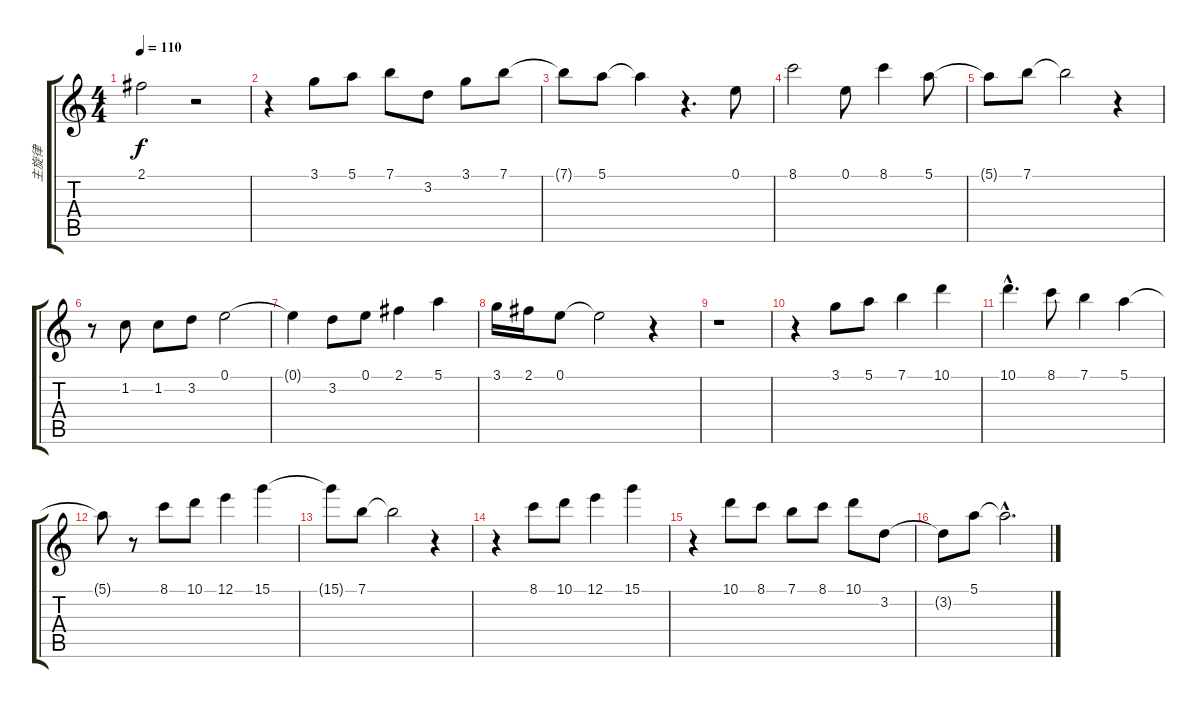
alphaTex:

\track ("主旋律" "主旋律") {instrument overdrivenguitar}
\staff {score tabs}
\tuning (E4 B3 G3 D3 A2 E2) {hide}
\ts (4 4)
\tempo 110
\clef g2
\ks c
2.1{t}.2{dy f} r.2 |
r.4 3.1.8 5.1.8 7.1.8 3.2.8 3.1.8 7.1.8 |
7.1{t}.8 5.1.8 5.1{t}.4 r.4{d} 0.1.8 |
8.1.2 0.1.8 8.1.4 5.1.8 |
5.1{t}.8 7.1.8 7.1{t}.2 r.4 |
r.8 1.2.8 1.2.8 3.2.8 0.1.2 |
0.1{t}.4 3.2.8 0.1.8 2.1.4 5.1.4 |
3.1.16 2.1.16 0.1.8 0.1{t}.2 r.4 |
r.1 |
r.4 3.1.8 5.1.8 7.1.4 10.1.4 |
10.1{hac}.4{d} 8.1.8 7.1.4 5.1.4 |
5.1{t}.8 r.8 8.1.8 10.1.8 12.1.4 15.1.4 |
15.1{t}.8 7.1.8 7.1{t}.2 r.4 |
r.4 8.1.8 10.1.8 12.1.4 15.1.4 |
r.4 10.1.8 8.1.8 7.1.8 8.1.8 10.1.8 3.2.8 |
3.2{t}.8 5.1.8 5.1{hac t}.2{d}
